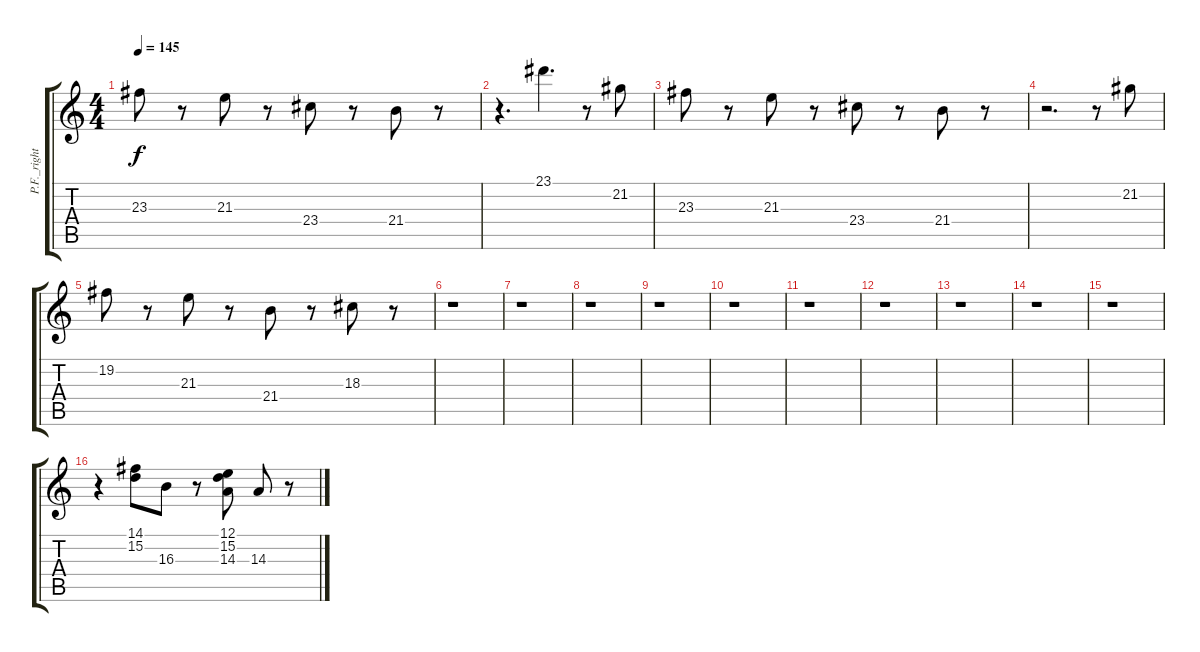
\track ("P.F._right" "P.F._right") {instrument acousticgrandpiano}
\staff {score tabs}
\tuning (E4 B3 G3 D3 A2 E2) {hide}
\ts (4 4)
\tempo 145
\clef g2
\ks c
23.3.8{dy f} r.8 21.3.8 r.8 23.4.8 r.8 21.4.8 r.8 |
r.4{d} 23.1.4{d} r.8 21.2.8 |
23.3.8 r.8 21.3.8 r.8 23.4.8 r.8 21.4.8 r.8 |
r.2{d} r.8 21.2.8 |
19.2.8 r.8 21.3.8 r.8 21.4.8 r.8 18.3.8 r.8 |
r.1 |
r.1 |
r.1 |
r.1 |
r.1 |
r.1 |
r.1 |
r.1 |
r.1 |
r.1 |
r.4 (14.1 15.2).8 16.3.8 r.8 (12.1 15.2 14.3).8 14.3.8 r.8
